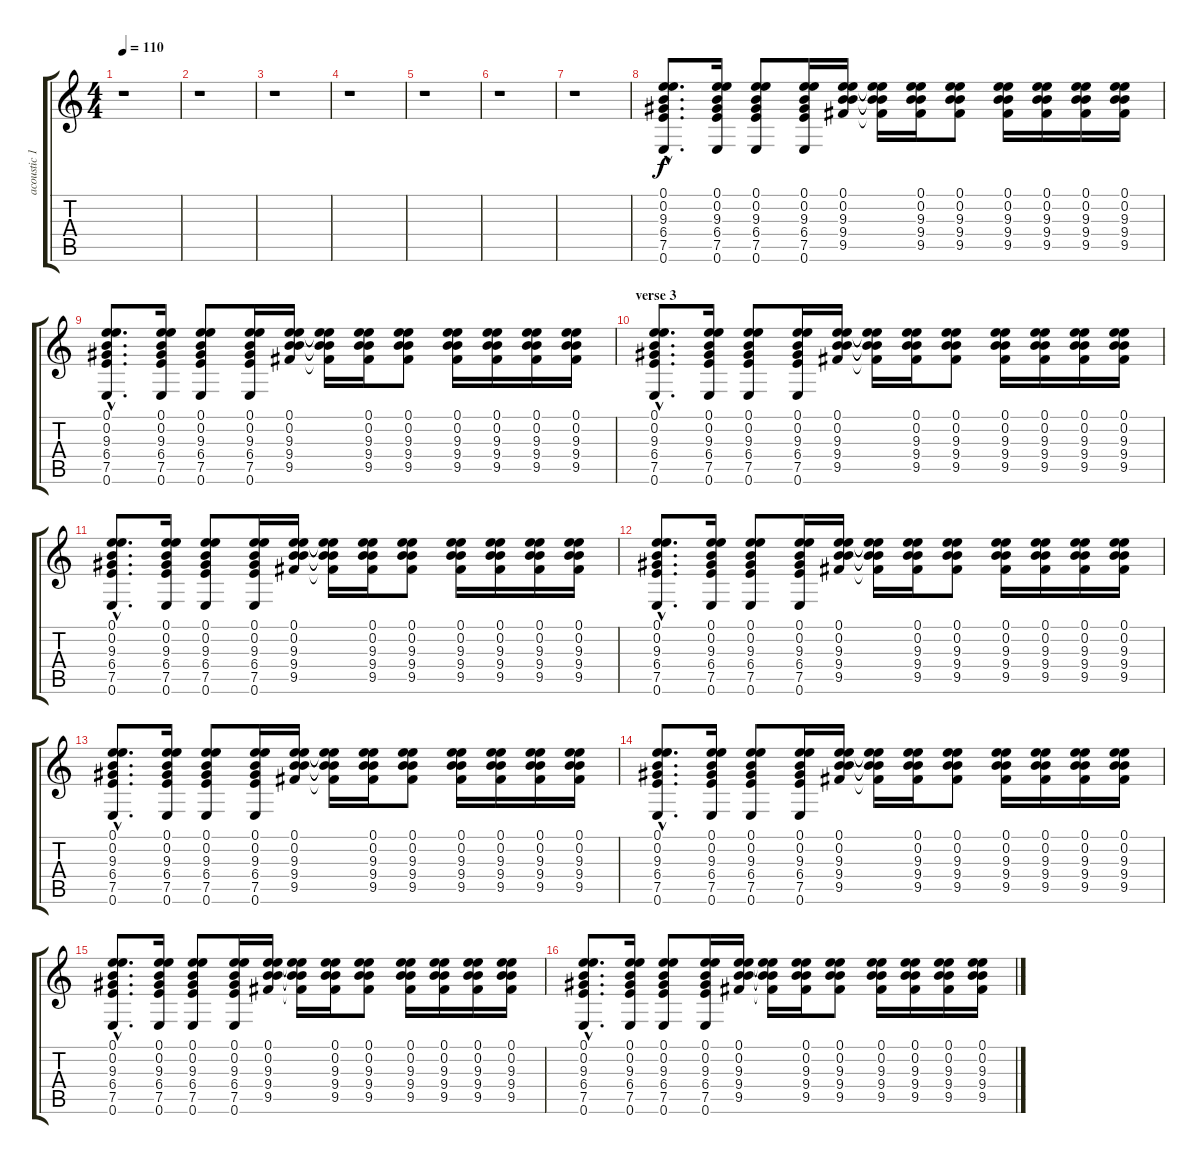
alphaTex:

\track ("acoustic 12 string guitar" "acoustic 1") {instrument acousticguitarsteel}
\staff {score tabs}
\tuning (E4 B3 G3 D3 A2 E2) {hide}
\ts (4 4)
\tempo 110
\clef g2
\ks c
r.1{dy f} |
r.1 |
r.1 |
r.1 |
r.1 |
r.1 |
r.1 |
(0.1{hac} 0.2{hac} 9.3{hac} 6.4{hac} 7.5{hac} 0.6{hac}).8{d} (0.1 0.2 9.3 6.4 7.5 0.6).16 (0.1 0.2 9.3 6.4 7.5 0.6).8 (0.1 0.2 9.3 6.4 7.5 0.6).16 (0.1 0.2 9.3 9.4 9.5).16 (0.1{t} 0.2{t} 9.3{t} 9.4{t} 9.5{t}).16 (0.1 0.2 9.3 9.4 9.5).16 (0.1 0.2 9.3 9.4 9.5).8 (0.1 0.2 9.3 9.4 9.5).16 (0.1 0.2 9.3 9.4 9.5).16 (0.1 0.2 9.3 9.4 9.5).16 (0.1 0.2 9.3 9.4 9.5).16 |
(0.1{hac} 0.2{hac} 9.3{hac} 6.4{hac} 7.5{hac} 0.6{hac}).8{d} (0.1 0.2 9.3 6.4 7.5 0.6).16 (0.1 0.2 9.3 6.4 7.5 0.6).8 (0.1 0.2 9.3 6.4 7.5 0.6).16 (0.1 0.2 9.3 9.4 9.5).16 (0.1{t} 0.2{t} 9.3{t} 9.4{t} 9.5{t}).16 (0.1 0.2 9.3 9.4 9.5).16 (0.1 0.2 9.3 9.4 9.5).8 (0.1 0.2 9.3 9.4 9.5).16 (0.1 0.2 9.3 9.4 9.5).16 (0.1 0.2 9.3 9.4 9.5).16 (0.1 0.2 9.3 9.4 9.5).16 |
\section ("" "verse 3")
(0.1{hac} 0.2{hac} 9.3{hac} 6.4{hac} 7.5{hac} 0.6{hac}).8{d} (0.1 0.2 9.3 6.4 7.5 0.6).16 (0.1 0.2 9.3 6.4 7.5 0.6).8 (0.1 0.2 9.3 6.4 7.5 0.6).16 (0.1 0.2 9.3 9.4 9.5).16 (0.1{t} 0.2{t} 9.3{t} 9.4{t} 9.5{t}).16 (0.1 0.2 9.3 9.4 9.5).16 (0.1 0.2 9.3 9.4 9.5).8 (0.1 0.2 9.3 9.4 9.5).16 (0.1 0.2 9.3 9.4 9.5).16 (0.1 0.2 9.3 9.4 9.5).16 (0.1 0.2 9.3 9.4 9.5).16 |
(0.1{hac} 0.2{hac} 9.3{hac} 6.4{hac} 7.5{hac} 0.6{hac}).8{d} (0.1 0.2 9.3 6.4 7.5 0.6).16 (0.1 0.2 9.3 6.4 7.5 0.6).8 (0.1 0.2 9.3 6.4 7.5 0.6).16 (0.1 0.2 9.3 9.4 9.5).16 (0.1{t} 0.2{t} 9.3{t} 9.4{t} 9.5{t}).16 (0.1 0.2 9.3 9.4 9.5).16 (0.1 0.2 9.3 9.4 9.5).8 (0.1 0.2 9.3 9.4 9.5).16 (0.1 0.2 9.3 9.4 9.5).16 (0.1 0.2 9.3 9.4 9.5).16 (0.1 0.2 9.3 9.4 9.5).16 |
(0.1{hac} 0.2{hac} 9.3{hac} 6.4{hac} 7.5{hac} 0.6{hac}).8{d} (0.1 0.2 9.3 6.4 7.5 0.6).16 (0.1 0.2 9.3 6.4 7.5 0.6).8 (0.1 0.2 9.3 6.4 7.5 0.6).16 (0.1 0.2 9.3 9.4 9.5).16 (0.1{t} 0.2{t} 9.3{t} 9.4{t} 9.5{t}).16 (0.1 0.2 9.3 9.4 9.5).16 (0.1 0.2 9.3 9.4 9.5).8 (0.1 0.2 9.3 9.4 9.5).16 (0.1 0.2 9.3 9.4 9.5).16 (0.1 0.2 9.3 9.4 9.5).16 (0.1 0.2 9.3 9.4 9.5).16 |
(0.1{hac} 0.2{hac} 9.3{hac} 6.4{hac} 7.5{hac} 0.6{hac}).8{d} (0.1 0.2 9.3 6.4 7.5 0.6).16 (0.1 0.2 9.3 6.4 7.5 0.6).8 (0.1 0.2 9.3 6.4 7.5 0.6).16 (0.1 0.2 9.3 9.4 9.5).16 (0.1{t} 0.2{t} 9.3{t} 9.4{t} 9.5{t}).16 (0.1 0.2 9.3 9.4 9.5).16 (0.1 0.2 9.3 9.4 9.5).8 (0.1 0.2 9.3 9.4 9.5).16 (0.1 0.2 9.3 9.4 9.5).16 (0.1 0.2 9.3 9.4 9.5).16 (0.1 0.2 9.3 9.4 9.5).16 |
(0.1{hac} 0.2{hac} 9.3{hac} 6.4{hac} 7.5{hac} 0.6{hac}).8{d} (0.1 0.2 9.3 6.4 7.5 0.6).16 (0.1 0.2 9.3 6.4 7.5 0.6).8 (0.1 0.2 9.3 6.4 7.5 0.6).16 (0.1 0.2 9.3 9.4 9.5).16 (0.1{t} 0.2{t} 9.3{t} 9.4{t} 9.5{t}).16 (0.1 0.2 9.3 9.4 9.5).16 (0.1 0.2 9.3 9.4 9.5).8 (0.1 0.2 9.3 9.4 9.5).16 (0.1 0.2 9.3 9.4 9.5).16 (0.1 0.2 9.3 9.4 9.5).16 (0.1 0.2 9.3 9.4 9.5).16 |
(0.1{hac} 0.2{hac} 9.3{hac} 6.4{hac} 7.5{hac} 0.6{hac}).8{d} (0.1 0.2 9.3 6.4 7.5 0.6).16 (0.1 0.2 9.3 6.4 7.5 0.6).8 (0.1 0.2 9.3 6.4 7.5 0.6).16 (0.1 0.2 9.3 9.4 9.5).16 (0.1{t} 0.2{t} 9.3{t} 9.4{t} 9.5{t}).16 (0.1 0.2 9.3 9.4 9.5).16 (0.1 0.2 9.3 9.4 9.5).8 (0.1 0.2 9.3 9.4 9.5).16 (0.1 0.2 9.3 9.4 9.5).16 (0.1 0.2 9.3 9.4 9.5).16 (0.1 0.2 9.3 9.4 9.5).16 |
(0.1{hac} 0.2{hac} 9.3{hac} 6.4{hac} 7.5{hac} 0.6{hac}).8{d} (0.1 0.2 9.3 6.4 7.5 0.6).16 (0.1 0.2 9.3 6.4 7.5 0.6).8 (0.1 0.2 9.3 6.4 7.5 0.6).16 (0.1 0.2 9.3 9.4 9.5).16 (0.1{t} 0.2{t} 9.3{t} 9.4{t} 9.5{t}).16 (0.1 0.2 9.3 9.4 9.5).16 (0.1 0.2 9.3 9.4 9.5).8 (0.1 0.2 9.3 9.4 9.5).16 (0.1 0.2 9.3 9.4 9.5).16 (0.1 0.2 9.3 9.4 9.5).16 (0.1 0.2 9.3 9.4 9.5).16
